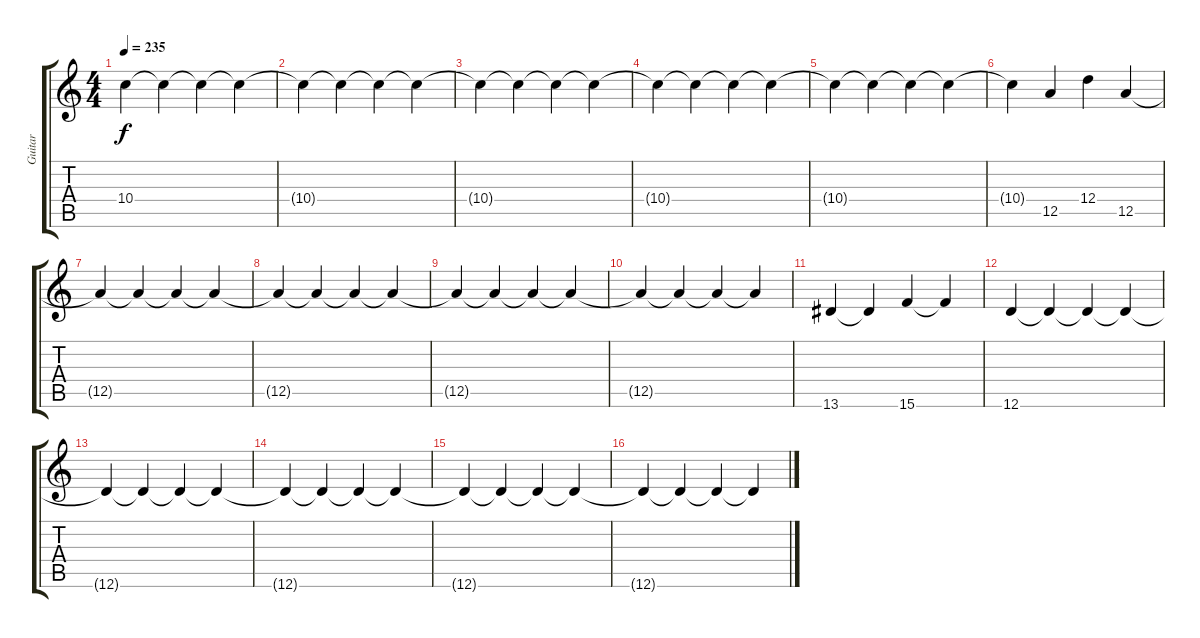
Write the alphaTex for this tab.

\track ("Guitar" "Guitar") {instrument distortionguitar}
\staff {score tabs}
\tuning (E4 B3 G3 D3 A2 D2) {hide}
\ts (4 4)
\tempo 235
\clef g2
\ks c
10.4{t}.4{dy f} 10.4{t}.4 10.4{t}.4 10.4{t}.4 |
10.4{t}.4 10.4{t}.4 10.4{t}.4 10.4{t}.4 |
10.4{t}.4 10.4{t}.4 10.4{t}.4 10.4{t}.4 |
10.4{t}.4 10.4{t}.4 10.4{t}.4 10.4{t}.4 |
10.4{t}.4 10.4{t}.4 10.4{t}.4 10.4{t}.4 |
10.4{t}.4 12.5.4 12.4.4 12.5.4 |
12.5{t}.4 12.5{t}.4 12.5{t}.4 12.5{t}.4 |
12.5{t}.4 12.5{t}.4 12.5{t}.4 12.5{t}.4 |
12.5{t}.4 12.5{t}.4 12.5{t}.4 12.5{t}.4 |
12.5{t}.4 12.5{t}.4 12.5{t}.4 12.5{t}.4 |
13.6.4 13.6{t}.4 15.6.4 15.6{t}.4 |
12.6.4 12.6{t}.4 12.6{t}.4 12.6{t}.4 |
12.6{t}.4 12.6{t}.4 12.6{t}.4 12.6{t}.4 |
12.6{t}.4 12.6{t}.4 12.6{t}.4 12.6{t}.4 |
12.6{t}.4 12.6{t}.4 12.6{t}.4 12.6{t}.4 |
12.6{t}.4 12.6{t}.4 12.6{t}.4 12.6{t}.4
